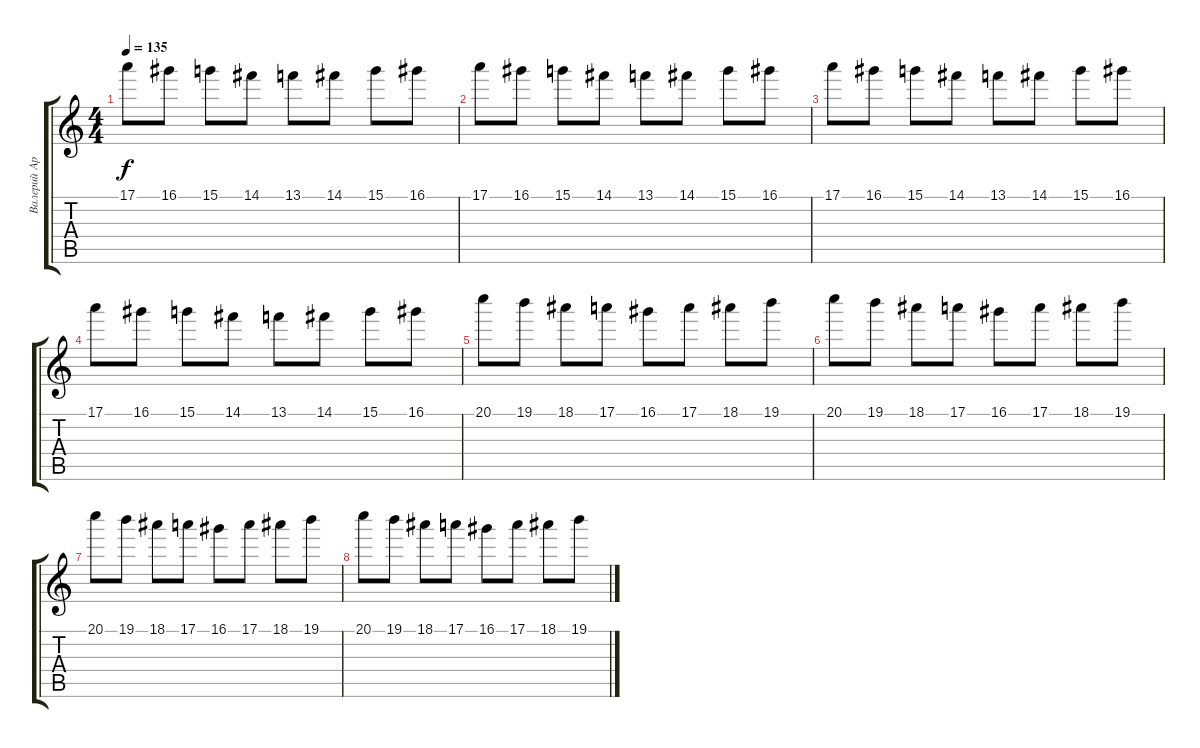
\track ("Валерий Аркадин (студия)" "Валерий Ар") {instrument electricguitarclean}
\staff {score tabs}
\tuning (E4 B3 G3 D3 A2 E2) {hide}
\ts (4 4)
\tempo 135
\clef g2
\ks c
17.1.8{dy f} 16.1.8 15.1.8 14.1.8 13.1.8 14.1.8 15.1.8 16.1.8 |
17.1.8 16.1.8 15.1.8 14.1.8 13.1.8 14.1.8 15.1.8 16.1.8 |
17.1.8 16.1.8 15.1.8 14.1.8 13.1.8 14.1.8 15.1.8 16.1.8 |
17.1.8 16.1.8 15.1.8 14.1.8 13.1.8 14.1.8 15.1.8 16.1.8 |
20.1.8 19.1.8 18.1.8 17.1.8 16.1.8 17.1.8 18.1.8 19.1.8 |
20.1.8 19.1.8 18.1.8 17.1.8 16.1.8 17.1.8 18.1.8 19.1.8 |
20.1.8 19.1.8 18.1.8 17.1.8 16.1.8 17.1.8 18.1.8 19.1.8 |
20.1.8 19.1.8 18.1.8 17.1.8 16.1.8 17.1.8 18.1.8 19.1.8
